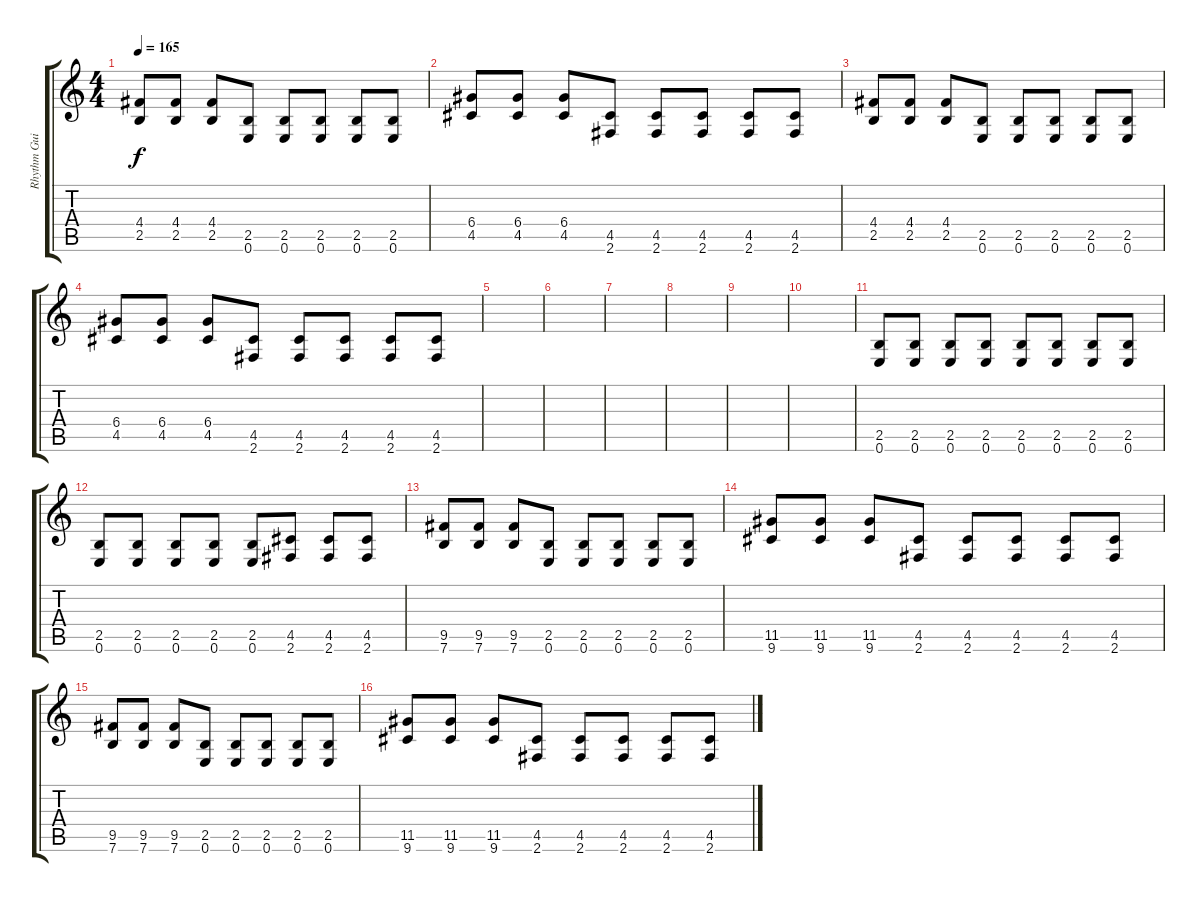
\track ("Rhythm Guitar" "Rhythm Gui") {instrument distortionguitar}
\staff {score tabs}
\tuning (E4 B3 G3 D3 A2 E2) {hide}
\ts (4 4)
\tempo 165
\clef g2
\ks c
(4.4 2.5).8{dy f} (4.4 2.5).8 (4.4 2.5).8 (2.5 0.6).8 (2.5 0.6).8 (2.5 0.6).8 (2.5 0.6).8 (2.5 0.6).8 |
(6.4 4.5).8 (6.4 4.5).8 (6.4 4.5).8 (4.5 2.6).8 (4.5 2.6).8 (4.5 2.6).8 (4.5 2.6).8 (4.5 2.6).8 |
(4.4 2.5).8 (4.4 2.5).8 (4.4 2.5).8 (2.5 0.6).8 (2.5 0.6).8 (2.5 0.6).8 (2.5 0.6).8 (2.5 0.6).8 |
(6.4 4.5).8 (6.4 4.5).8 (6.4 4.5).8 (4.5 2.6).8 (4.5 2.6).8 (4.5 2.6).8 (4.5 2.6).8 (4.5 2.6).8 |
|
|
|
|
|
|
(2.5 0.6).8 (2.5 0.6).8 (2.5 0.6).8 (2.5 0.6).8 (2.5 0.6).8 (2.5 0.6).8 (2.5 0.6).8 (2.5 0.6).8 |
(2.5 0.6).8 (2.5 0.6).8 (2.5 0.6).8 (2.5 0.6).8 (2.5 0.6).8 (4.5 2.6).8 (4.5 2.6).8 (4.5 2.6).8 |
(9.5 7.6).8 (9.5 7.6).8 (9.5 7.6).8 (2.5 0.6).8 (2.5 0.6).8 (2.5 0.6).8 (2.5 0.6).8 (2.5 0.6).8 |
(11.5 9.6).8 (11.5 9.6).8 (11.5 9.6).8 (4.5 2.6).8 (4.5 2.6).8 (4.5 2.6).8 (4.5 2.6).8 (4.5 2.6).8 |
(9.5 7.6).8 (9.5 7.6).8 (9.5 7.6).8 (2.5 0.6).8 (2.5 0.6).8 (2.5 0.6).8 (2.5 0.6).8 (2.5 0.6).8 |
(11.5 9.6).8 (11.5 9.6).8 (11.5 9.6).8 (4.5 2.6).8 (4.5 2.6).8 (4.5 2.6).8 (4.5 2.6).8 (4.5 2.6).8
